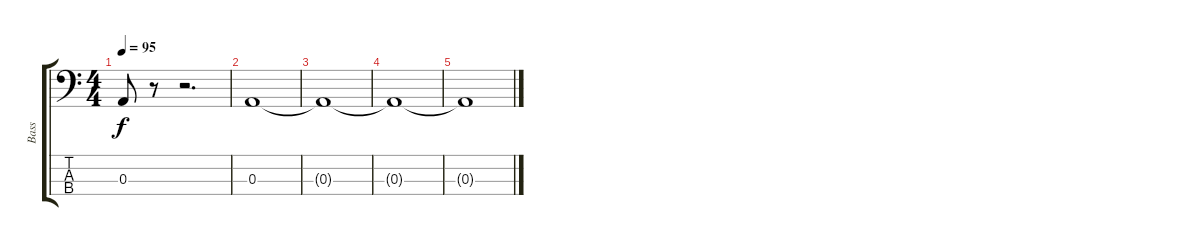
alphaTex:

\track ("Bass" "Bass") {instrument electricbasspick}
\staff {score tabs}
\tuning (G2 D2 A1 E1) {hide}
\ts (4 4)
\tempo 95
\clef f4
\ks c
0.3.8{dy f} r.8 r.2{d} |
0.3.1 |
0.3{t}.1 |
0.3{t}.1 |
0.3{t}.1
